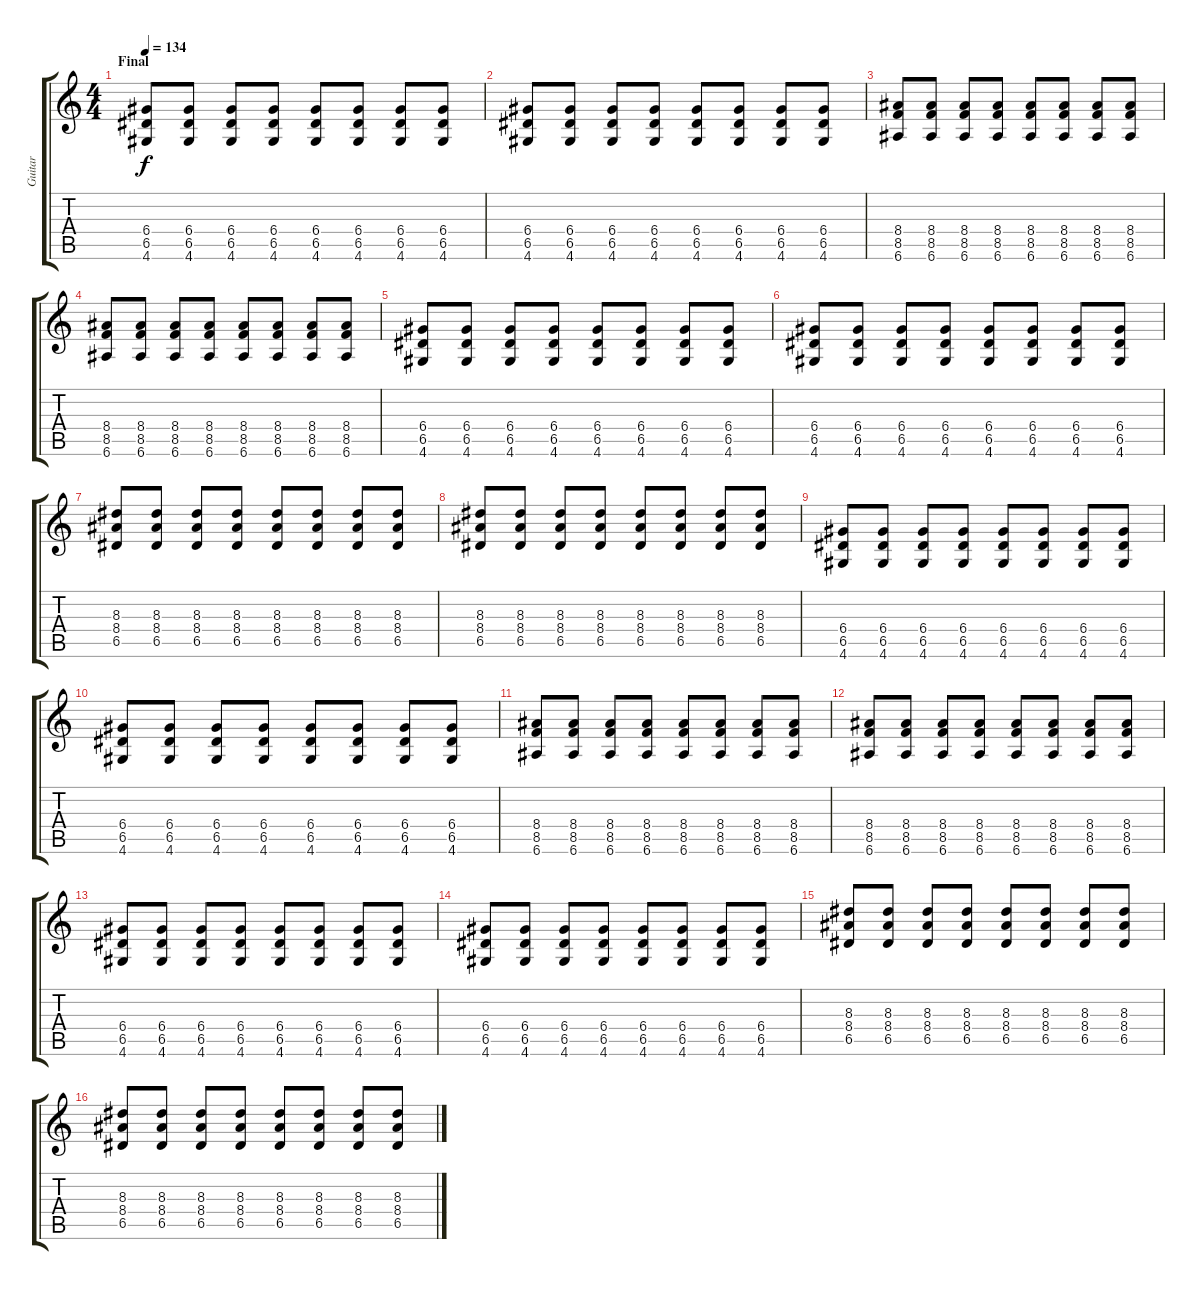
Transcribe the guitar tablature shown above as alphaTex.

\track ("Guitar" "Guitar") {instrument overdrivenguitar}
\staff {score tabs}
\tuning (E4 B3 G3 D3 A2 E2) {hide}
\ts (4 4)
\section ("" "Final")
\tempo 134
\clef g2
\ks c
(6.4 6.5 4.6).8{dy f} (6.4 6.5 4.6).8 (6.4 6.5 4.6).8 (6.4 6.5 4.6).8 (6.4 6.5 4.6).8 (6.4 6.5 4.6).8 (6.4 6.5 4.6).8 (6.4 6.5 4.6).8 |
(6.4 6.5 4.6).8 (6.4 6.5 4.6).8 (6.4 6.5 4.6).8 (6.4 6.5 4.6).8 (6.4 6.5 4.6).8 (6.4 6.5 4.6).8 (6.4 6.5 4.6).8 (6.4 6.5 4.6).8 |
(8.4 8.5 6.6).8 (8.4 8.5 6.6).8 (8.4 8.5 6.6).8 (8.4 8.5 6.6).8 (8.4 8.5 6.6).8 (8.4 8.5 6.6).8 (8.4 8.5 6.6).8 (8.4 8.5 6.6).8 |
(8.4 8.5 6.6).8 (8.4 8.5 6.6).8 (8.4 8.5 6.6).8 (8.4 8.5 6.6).8 (8.4 8.5 6.6).8 (8.4 8.5 6.6).8 (8.4 8.5 6.6).8 (8.4 8.5 6.6).8 |
(6.4 6.5 4.6).8 (6.4 6.5 4.6).8 (6.4 6.5 4.6).8 (6.4 6.5 4.6).8 (6.4 6.5 4.6).8 (6.4 6.5 4.6).8 (6.4 6.5 4.6).8 (6.4 6.5 4.6).8 |
(6.4 6.5 4.6).8 (6.4 6.5 4.6).8 (6.4 6.5 4.6).8 (6.4 6.5 4.6).8 (6.4 6.5 4.6).8 (6.4 6.5 4.6).8 (6.4 6.5 4.6).8 (6.4 6.5 4.6).8 |
(8.3 8.4 6.5).8 (8.3 8.4 6.5).8 (8.3 8.4 6.5).8 (8.3 8.4 6.5).8 (8.3 8.4 6.5).8 (8.3 8.4 6.5).8 (8.3 8.4 6.5).8 (8.3 8.4 6.5).8 |
(8.3 8.4 6.5).8 (8.3 8.4 6.5).8 (8.3 8.4 6.5).8 (8.3 8.4 6.5).8 (8.3 8.4 6.5).8 (8.3 8.4 6.5).8 (8.3 8.4 6.5).8 (8.3 8.4 6.5).8 |
(6.4 6.5 4.6).8 (6.4 6.5 4.6).8 (6.4 6.5 4.6).8 (6.4 6.5 4.6).8 (6.4 6.5 4.6).8 (6.4 6.5 4.6).8 (6.4 6.5 4.6).8 (6.4 6.5 4.6).8 |
(6.4 6.5 4.6).8 (6.4 6.5 4.6).8 (6.4 6.5 4.6).8 (6.4 6.5 4.6).8 (6.4 6.5 4.6).8 (6.4 6.5 4.6).8 (6.4 6.5 4.6).8 (6.4 6.5 4.6).8 |
(8.4 8.5 6.6).8 (8.4 8.5 6.6).8 (8.4 8.5 6.6).8 (8.4 8.5 6.6).8 (8.4 8.5 6.6).8 (8.4 8.5 6.6).8 (8.4 8.5 6.6).8 (8.4 8.5 6.6).8 |
(8.4 8.5 6.6).8 (8.4 8.5 6.6).8 (8.4 8.5 6.6).8 (8.4 8.5 6.6).8 (8.4 8.5 6.6).8 (8.4 8.5 6.6).8 (8.4 8.5 6.6).8 (8.4 8.5 6.6).8 |
(6.4 6.5 4.6).8 (6.4 6.5 4.6).8 (6.4 6.5 4.6).8 (6.4 6.5 4.6).8 (6.4 6.5 4.6).8 (6.4 6.5 4.6).8 (6.4 6.5 4.6).8 (6.4 6.5 4.6).8 |
(6.4 6.5 4.6).8 (6.4 6.5 4.6).8 (6.4 6.5 4.6).8 (6.4 6.5 4.6).8 (6.4 6.5 4.6).8 (6.4 6.5 4.6).8 (6.4 6.5 4.6).8 (6.4 6.5 4.6).8 |
(8.3 8.4 6.5).8 (8.3 8.4 6.5).8 (8.3 8.4 6.5).8 (8.3 8.4 6.5).8 (8.3 8.4 6.5).8 (8.3 8.4 6.5).8 (8.3 8.4 6.5).8 (8.3 8.4 6.5).8 |
(8.3 8.4 6.5).8 (8.3 8.4 6.5).8 (8.3 8.4 6.5).8 (8.3 8.4 6.5).8 (8.3 8.4 6.5).8 (8.3 8.4 6.5).8 (8.3 8.4 6.5).8 (8.3 8.4 6.5).8
